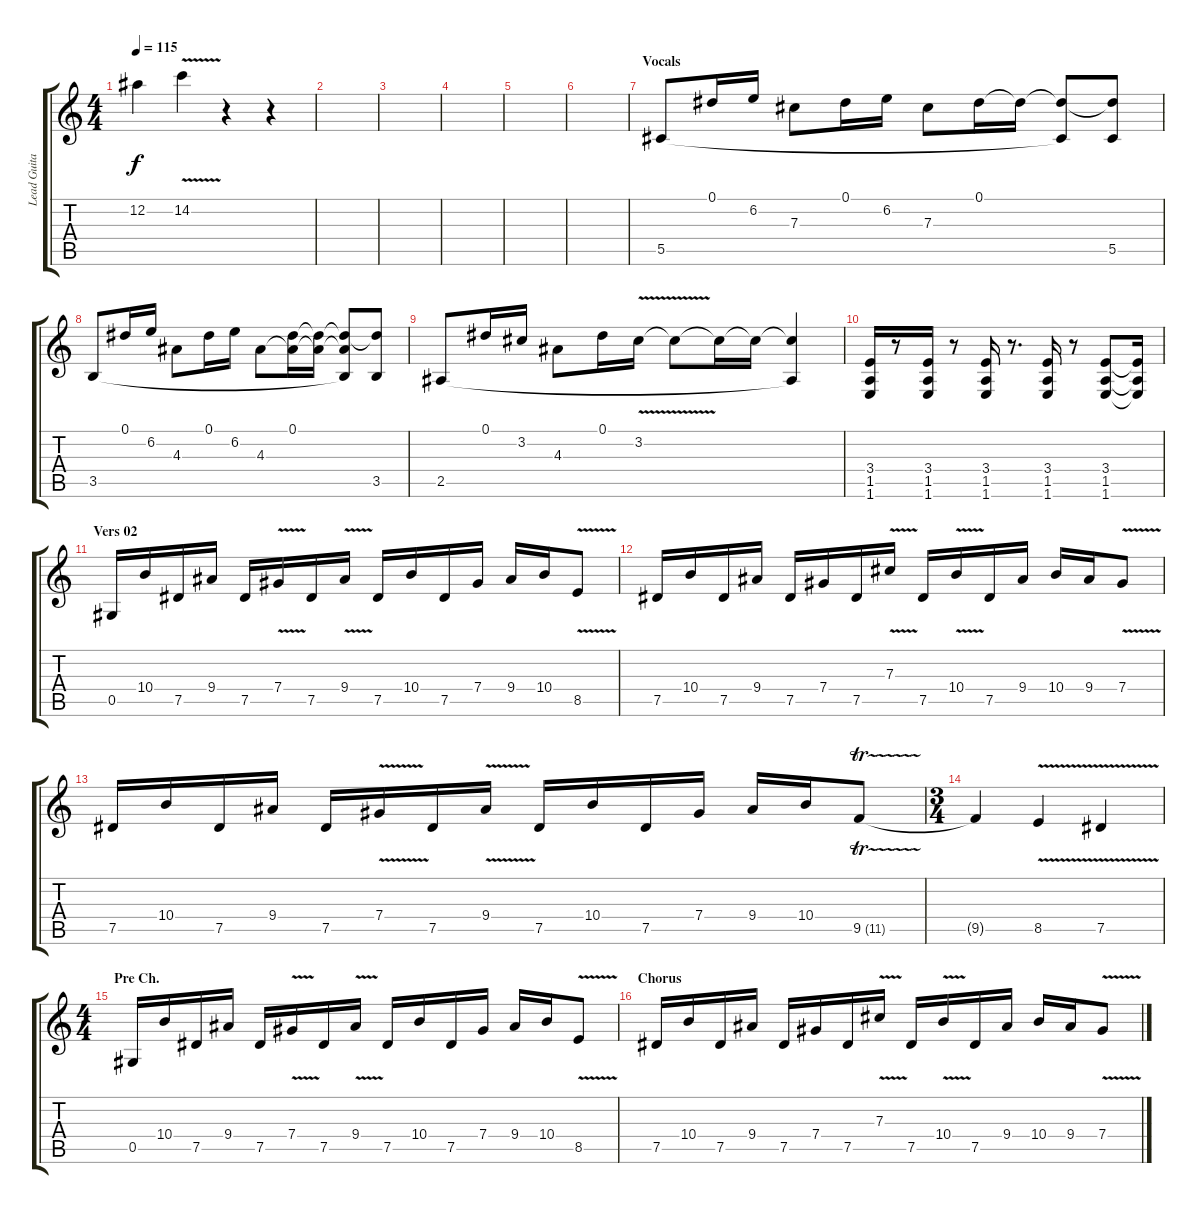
\track ("Lead Guitar" "Lead Guita") {instrument overdrivenguitar}
\staff {score tabs}
\tuning (Eb4 Bb3 Gb3 Db3 Ab2 Eb2) {hide}
\ts (4 4)
\tempo 115
\clef g2
\ks c
12.2{t}.4{dy f volume 13} 14.2{v}.4 r.4 r.4 |
|
|
|
|
|
\section ("" "Vocals")
5.5.8{volume 12 instrument electricguitarclean} 0.1.16 6.2.16 7.3.8 0.1.16 6.2.16 7.3.8 0.1.16 0.1{t}.16 (0.1{t} 5.5{t}).8 (0.1{t} 5.5).8 |
3.5.8{volume 12 instrument electricguitarclean} 0.1.16 6.2.16 4.3.8 0.1.16 6.2.16 4.3.8 (0.1 4.3{t}).16 (0.1{t} 4.3{t}).16 (0.1{t} 4.3{t} 3.5{t}).8 (0.1{t} 3.5).8 |
2.5.8{volume 12 instrument electricguitarclean} 0.1.16 3.2.16 4.3.8 0.1.16 3.2{v}.16 3.2{t}.8 3.2{t}.16 3.2{t}.16 (3.2{t} 2.5{t}).4 |
(3.4 1.5 1.6).16{volume 16 instrument overdrivenguitar} r.8 (3.4 1.5 1.6).16 r.8 (3.4 1.5 1.6).16 r.8{d} (3.4 1.5 1.6).16 r.8 (3.4 1.5 1.6).8 (3.4{t} 1.5{t} 1.6{t}).16 |
\section ("" "Vers 02")
0.5.16 10.4.16 7.5.16 9.4.16 7.5.16 7.4{v}.16 7.5.16 9.4{v}.16 7.5.16 10.4.16 7.5.16 7.4.16 9.4.16 10.4.16 8.5{v}.8 |
7.5.16 10.4.16 7.5.16 9.4.16 7.5.16 7.4.16 7.5.16 7.3{v}.16 7.5.16 10.4{v}.16 7.5.16 9.4.16 10.4.16 9.4.16 7.4{v}.8 |
7.5.16 10.4.16 7.5.16 9.4.16 7.5.16 7.4{v}.16 7.5.16 9.4{v}.16 7.5.16 10.4.16 7.5.16 7.4.16 9.4.16 10.4.16 9.5{tr (11 64)}.8 |
\ts (3 4)
9.5{t}.4 8.5{v}.4 7.5{v}.4 |
\ts (4 4)
\section ("" "Pre Ch.")
0.5.16 10.4.16 7.5.16 9.4.16 7.5.16 7.4{v}.16 7.5.16 9.4{v}.16 7.5.16 10.4.16 7.5.16 7.4.16 9.4.16 10.4.16 8.5{v}.8 |
\section ("" "Chorus")
7.5.16 10.4.16 7.5.16 9.4.16 7.5.16 7.4.16 7.5.16 7.3{v}.16 7.5.16 10.4{v}.16 7.5.16 9.4.16 10.4.16 9.4.16 7.4{v}.8
